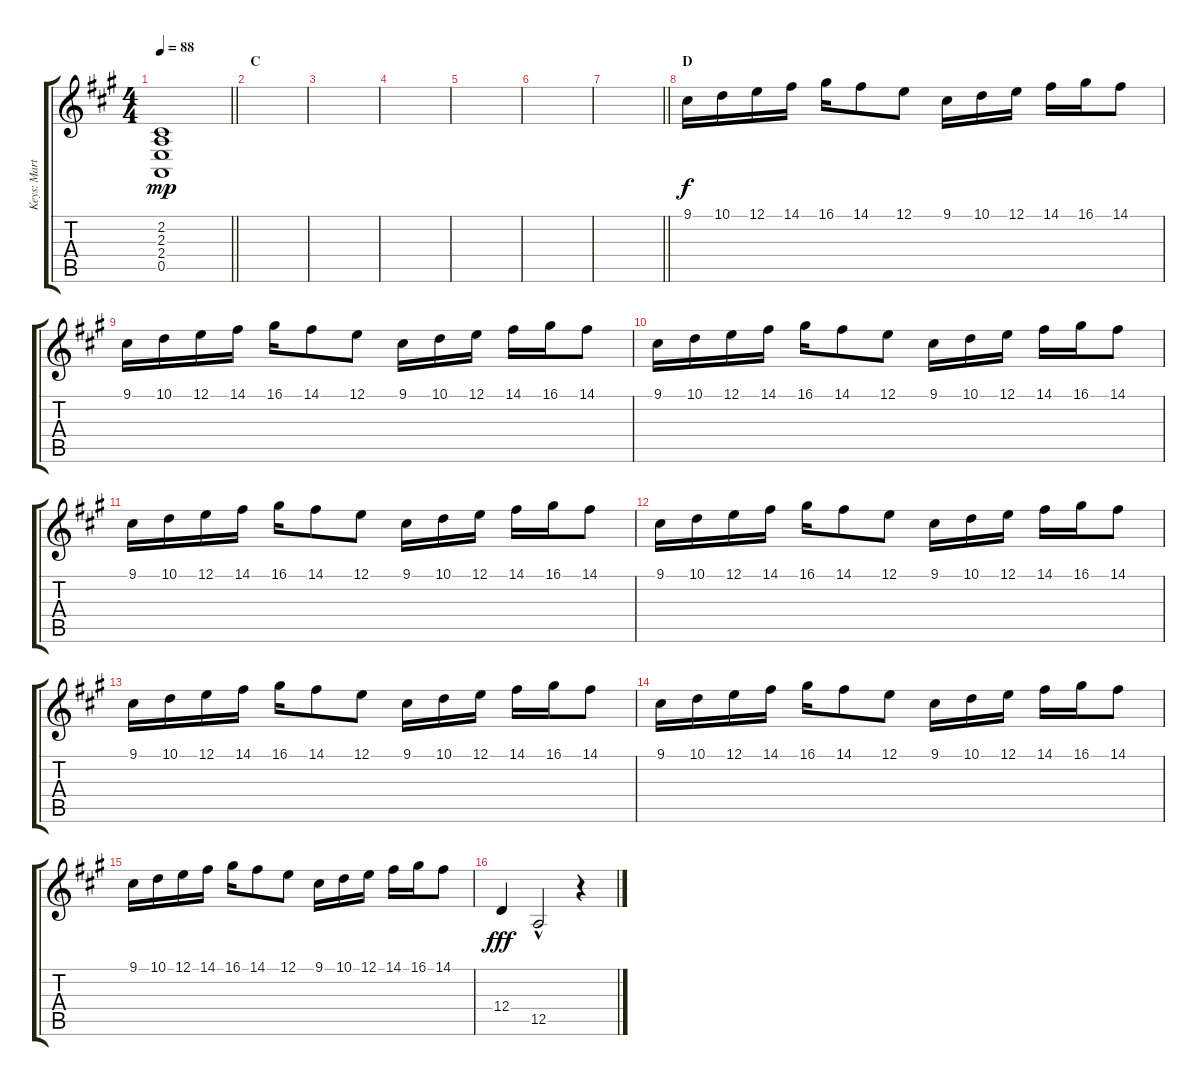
\track ("Keys: Marty" "Keys: Mart") {instrument electricgrandpiano}
\staff {score tabs}
\tuning (E4 B3 G3 D3 A2 E2) {hide}
\ts (4 4)
\tempo 88
\clef g2
\barLineRight lightlight
\ks a
(2.2{t} 2.3{t} 2.4{t} 0.5{t}).1{dy mp} |
\section ("" "C")
|
|
|
|
|
\barLineRight lightlight
|
\section ("" "D")
9.1.16{dy f volume 16 instrument fx4atmosphere} 10.1.16 12.1.16 14.1.16 16.1.16 14.1.8 12.1.8 9.1.16 10.1.16 12.1.16 14.1.16 16.1.16 14.1.8 |
9.1.16 10.1.16 12.1.16 14.1.16 16.1.16 14.1.8 12.1.8 9.1.16 10.1.16 12.1.16 14.1.16 16.1.16 14.1.8 |
9.1.16 10.1.16 12.1.16 14.1.16 16.1.16 14.1.8 12.1.8 9.1.16 10.1.16 12.1.16 14.1.16 16.1.16 14.1.8 |
9.1.16 10.1.16 12.1.16 14.1.16 16.1.16 14.1.8 12.1.8 9.1.16 10.1.16 12.1.16 14.1.16 16.1.16 14.1.8 |
9.1.16 10.1.16 12.1.16 14.1.16 16.1.16 14.1.8 12.1.8 9.1.16 10.1.16 12.1.16 14.1.16 16.1.16 14.1.8 |
9.1.16 10.1.16 12.1.16 14.1.16 16.1.16 14.1.8 12.1.8 9.1.16 10.1.16 12.1.16 14.1.16 16.1.16 14.1.8 |
9.1.16 10.1.16 12.1.16 14.1.16 16.1.16 14.1.8 12.1.8 9.1.16 10.1.16 12.1.16 14.1.16 16.1.16 14.1.8 |
9.1.16 10.1.16 12.1.16 14.1.16 16.1.16 14.1.8 12.1.8 9.1.16 10.1.16 12.1.16 14.1.16 16.1.16 14.1.8 |
12.4.4{dy fff} 12.5{hac}.2 r.4
